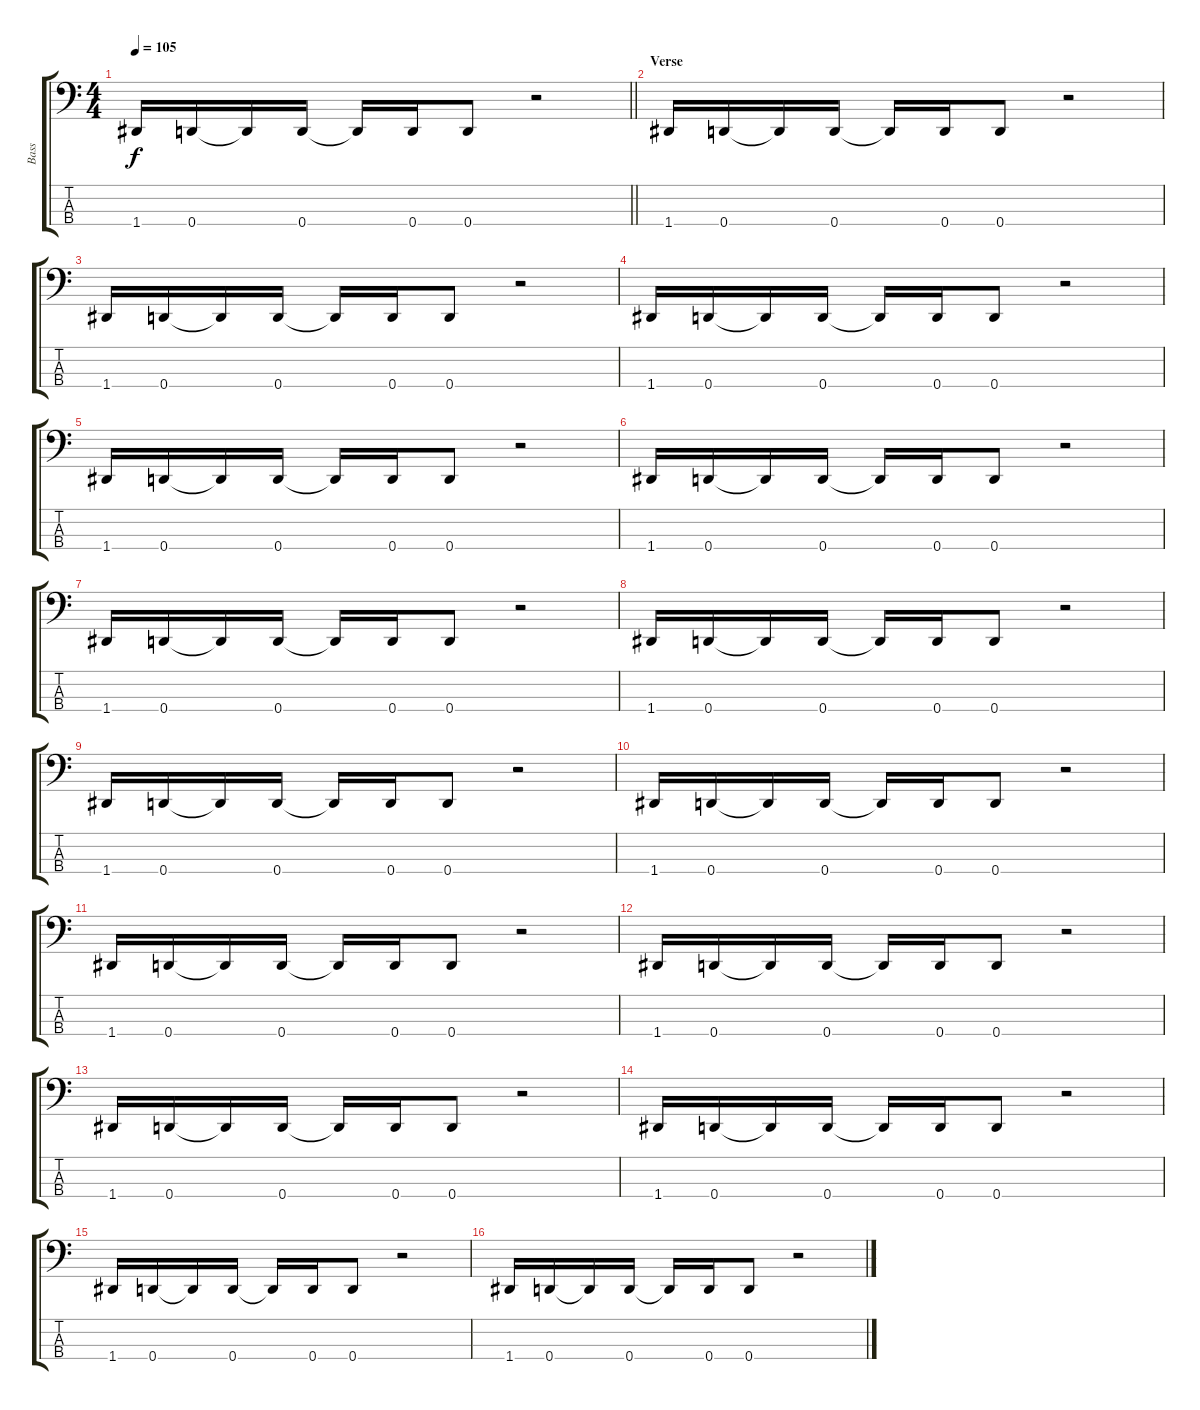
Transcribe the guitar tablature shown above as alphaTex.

\track ("Bass" "Bass") {instrument electricbassfinger}
\staff {score tabs}
\tuning (G2 D2 A1 D1) {hide}
\ts (4 4)
\tempo 105
\clef f4
\barLineRight lightlight
\ks aminor
1.4.16{dy f} 0.4.16 0.4{t}.16 0.4.16 0.4{t}.16 0.4.16 0.4.8 r.2 |
\section ("" "Verse")
1.4.16 0.4.16 0.4{t}.16 0.4.16 0.4{t}.16 0.4.16 0.4.8 r.2 |
1.4.16 0.4.16 0.4{t}.16 0.4.16 0.4{t}.16 0.4.16 0.4.8 r.2 |
1.4.16 0.4.16 0.4{t}.16 0.4.16 0.4{t}.16 0.4.16 0.4.8 r.2 |
1.4.16 0.4.16 0.4{t}.16 0.4.16 0.4{t}.16 0.4.16 0.4.8 r.2 |
1.4.16 0.4.16 0.4{t}.16 0.4.16 0.4{t}.16 0.4.16 0.4.8 r.2 |
1.4.16 0.4.16 0.4{t}.16 0.4.16 0.4{t}.16 0.4.16 0.4.8 r.2 |
1.4.16 0.4.16 0.4{t}.16 0.4.16 0.4{t}.16 0.4.16 0.4.8 r.2 |
1.4.16 0.4.16 0.4{t}.16 0.4.16 0.4{t}.16 0.4.16 0.4.8 r.2 |
1.4.16 0.4.16 0.4{t}.16 0.4.16 0.4{t}.16 0.4.16 0.4.8 r.2 |
1.4.16 0.4.16 0.4{t}.16 0.4.16 0.4{t}.16 0.4.16 0.4.8 r.2 |
1.4.16 0.4.16 0.4{t}.16 0.4.16 0.4{t}.16 0.4.16 0.4.8 r.2 |
1.4.16 0.4.16 0.4{t}.16 0.4.16 0.4{t}.16 0.4.16 0.4.8 r.2 |
1.4.16 0.4.16 0.4{t}.16 0.4.16 0.4{t}.16 0.4.16 0.4.8 r.2 |
1.4.16 0.4.16 0.4{t}.16 0.4.16 0.4{t}.16 0.4.16 0.4.8 r.2 |
1.4.16 0.4.16 0.4{t}.16 0.4.16 0.4{t}.16 0.4.16 0.4.8 r.2
